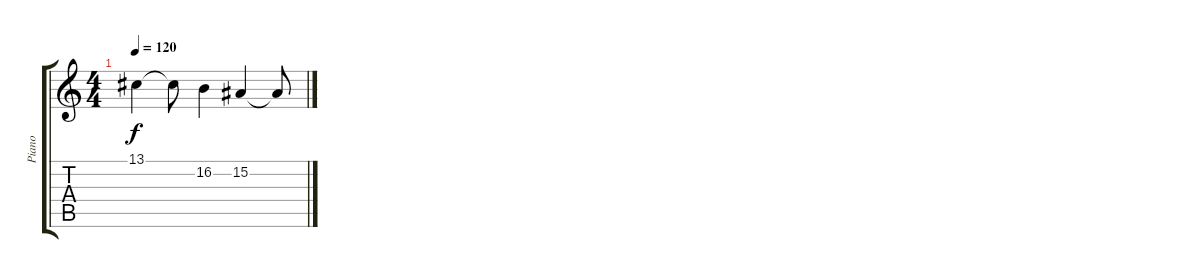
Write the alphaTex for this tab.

\track ("Piano" "Piano") {instrument electricgrandpiano}
\staff {score tabs}
\tuning (C4 G3 Eb3 Bb2 F2 C2) {hide}
\ts (4 4)
\tempo 120
\clef g2
\ks c
13.1.4{dy f} 13.1{t}.8 16.2.4 15.2.4 15.2{t}.8
